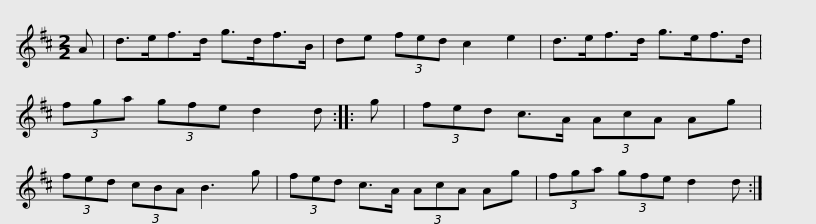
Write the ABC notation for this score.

X:1
L:1/8
M:2/2
I:linebreak $
K:D
V:1 treble
V:1
 A | d>ef>d g>df>B | de (3fed c2 e2 | d>ef>d g>ef>d | (3fga (3gfe d2 d :: %5
 g |$ (3fed c>A (3AcA Ag | (3fed (3cBA B3 g | (3fed c>A (3AcA Ag | (3fga (3gfe d2 d :| %10
